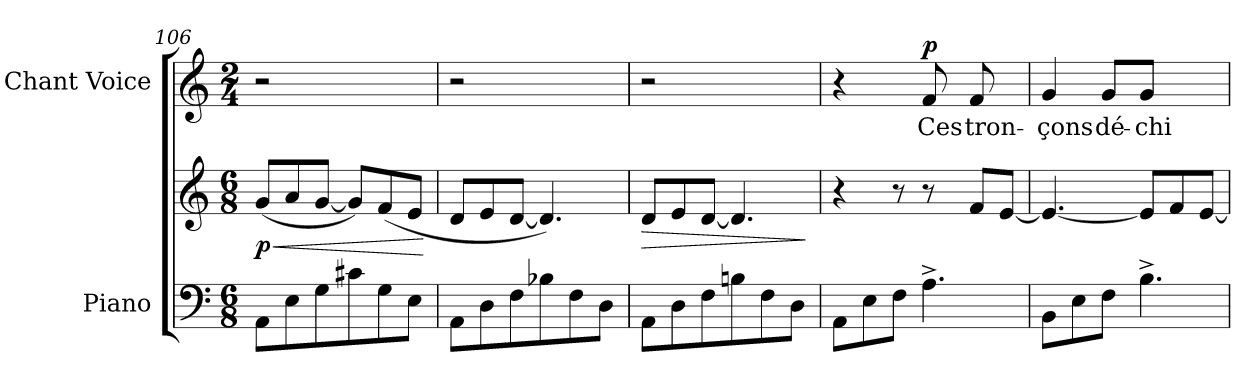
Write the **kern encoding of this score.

**kern	**kern	**dynam	**kern	**text	**dynam
*part2	*part2	*part2	*part1	*part1	*part1
*staff3	*staff2	*staff2/3	*staff1	*staff1	*staff1
*I"Piano	*	*	*I"Chant Voice	*	*
*I'Pno	*	*	*	*	*
*clefF4	*clefG2	*	*clefG2	*	*
*k[]	*k[]	*	*k[]	*	*
*M6/8	*M6/8	*	*M2/4	*	*
=106	=106	=106	=106	=106	=106
!	!	!LO:HP:b	!	!	!
!	!	!LO:DY:n=1:b	!	!	!
8AA\L	(>8g/L	< p	2r	.	.
8E\	8a/	.	.	.	.
8G\	[8g/J	.	.	.	.
8c#X\	8g/L])	.	.	.	.
8G\	(>8f/	.	4ryy	.	.
8E\J	8e/J	.	.	.	.
.	.	[	.	.	.
=107	=107	=107	=107	=107	=107
8AA\L	8d/L	.	2r	.	.
8D\	8e/	.	.	.	.
8F\	[8d/J	.	.	.	.
8B-X\	4.d/])	.	.	.	.
8F\	.	.	4ryy	.	.
8D\J	.	.	.	.	.
!!LO:LB:g=z
=108	=108	=108	=108	=108	=108
!	!	!LO:HP:b	!	!	!
8AA\L	8d/L	>	2r	.	.
8D\	8e/	.	.	.	.
8F\	[8d/J	.	.	.	.
8Bn\	4.d/]	.	.	.	.
8F\	.	.	4ryy	.	.
8D\J	.	.	.	.	.
.	.	]	.	.	.
!!LO:LB:g=z
=109	=109	=109	=109	=109	=109
!	!	!	!LO:N:vis=4	!	!
8AA\L	4r	.	4.r	.	.
8E\	.	.	.	.	.
8F\J	8r	.	.	.	.
!	!	!	!	!LO:LY:b	!LO:DY:a
4.A^\	8r	.	8f/	Ces	p
!	!	!	!	!LO:LY:b	!
.	8f/L	.	8f/	tron-	.
.	[8e/J	.	8ryy	.	.
=110	=110	=110	=110	=110	=110
!	!	!	!	!LO:LY:b	!
8BB\L	4.e/_	.	4g/	-çons	.
8E\	.	.	.	.	.
!	!	!	!	!LO:LY:b	!
8F\J	.	.	8g/L	dé-	.
!	!	!	!	!LO:LY:b	!
4.B^\	8e/L]	.	8g/J	-chi-	.
.	8f/	.	4ryy	.	.
.	[8e/J	.	.	.	.
=	=	=	=	=	=
*-	*-	*-	*-	*-	*-
